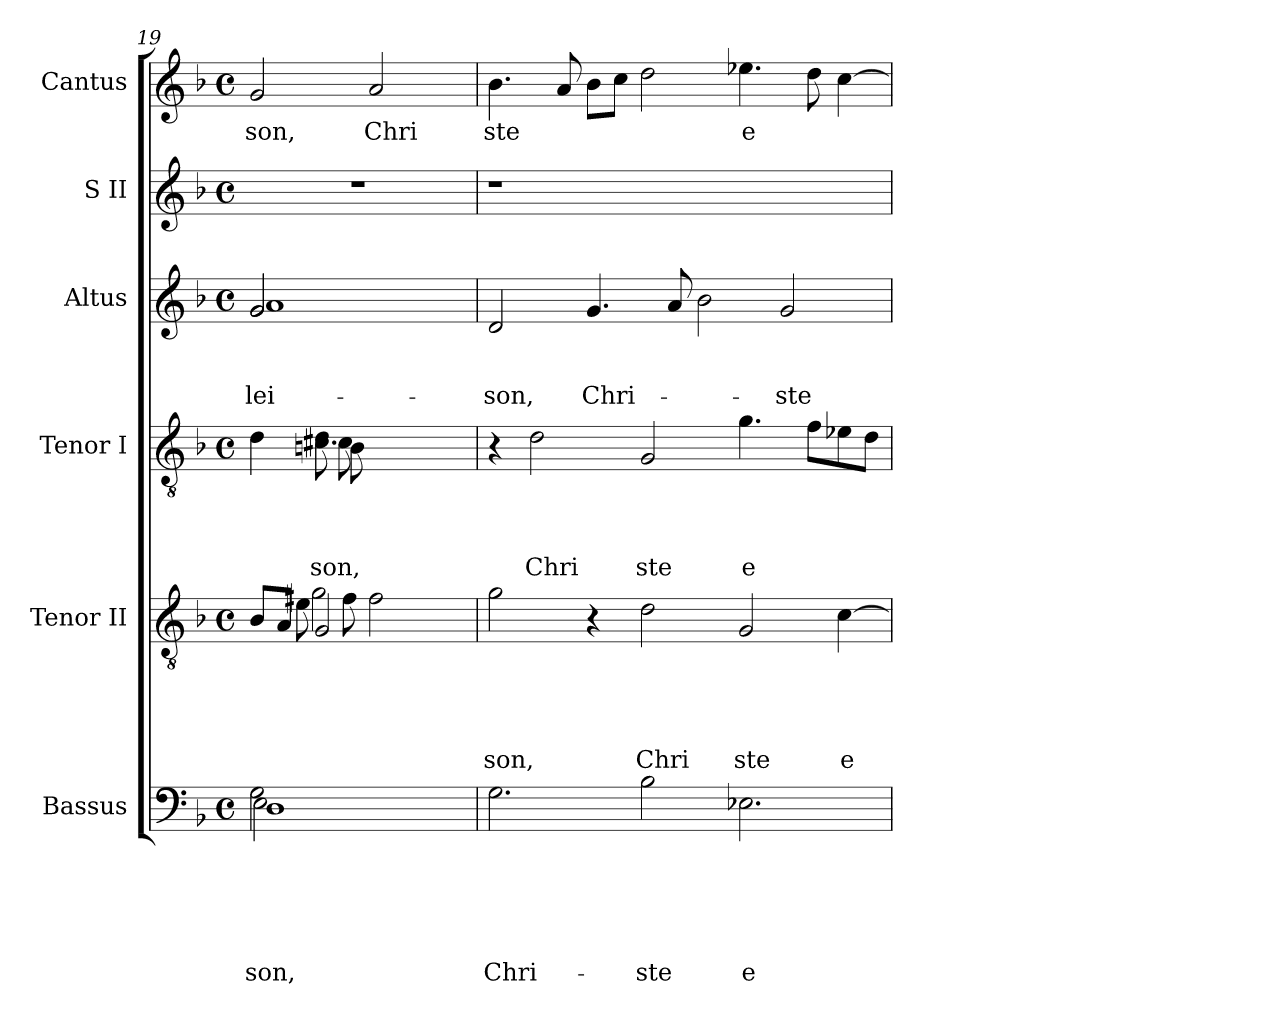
**kern	**text	**text	**text	**text	**text	**text	**kern	**text	**text	**text	**text	**text	**kern	**text	**text	**text	**text	**kern	**text	**text	**text	**kern	**kern	**text
*part6	*part6	*part6	*part6	*part6	*part6	*part6	*part5	*part5	*part5	*part5	*part5	*part5	*part4	*part4	*part4	*part4	*part4	*part3	*part3	*part3	*part3	*part2	*part1	*part1
*staff6	*staff6	*staff6	*staff6	*staff6	*staff6	*staff6	*staff5	*staff5	*staff5	*staff5	*staff5	*staff5	*staff4	*staff4	*staff4	*staff4	*staff4	*staff3	*staff3	*staff3	*staff3	*staff2	*staff1	*staff1
*I"Bassus	*	*	*	*	*	*	*I"Tenor II	*	*	*	*	*	*I"Tenor I	*	*	*	*	*I"Altus	*	*	*	*I"S II	*I"Cantus	*
*I'B	*	*	*	*	*	*	*I'T II	*	*	*	*	*	*I'T I	*	*	*	*	*I'A	*	*	*	*	*	*
*clefF4	*	*	*	*	*	*	*clefGv2	*	*	*	*	*	*clefGv2	*	*	*	*	*clefG2	*	*	*	*clefG2	*clefG2	*
*k[b-]	*	*	*	*	*	*	*k[b-]	*	*	*	*	*	*k[b-]	*	*	*	*	*k[b-]	*	*	*	*k[b-]	*k[b-]	*
*F:	*	*	*	*	*	*	*F:	*	*	*	*	*	*F:	*	*	*	*	*F:	*	*	*	*F:	*F:	*
*M4/4	*	*	*	*	*	*	*M4/4	*	*	*	*	*	*M4/4	*	*	*	*	*M4/4	*	*	*	*M4/4	*M4/4	*
*met(c)	*	*	*	*	*	*	*met(c)	*	*	*	*	*	*met(c)	*	*	*	*	*met(c)	*	*	*	*met(c)	*met(c)	*
=19	=19	=19	=19	=19	=19	=19	=19	=19	=19	=19	=19	=19	=19	=19	=19	=19	=19	=19	=19	=19	=19	=19	=19	=19
!	!	!	!	!	!	!LO:LY:b	!	!	!	!	!	!	!	!	!	!	!	!	!	!	!	!	!	!
*^	*	*	*	*	*	*	*	*	*	*	*	*	*	*	*	*	*	*	*	*	*	*	*	*
!	!	!	!	!	!	!	!LO:LY:b	!	!	!	!	!	!	!	!	!	!	!	!	!	!	!	!	!	!
*	*^	*	*	*	*	*	*	*	*	*	*	*	*	*	*	*	*	*	*	*	*	*	*	*	*
!	!	!	!	!	!	!	!	!LO:LY:b	!	!	!	!	!	!	!	!	!	!	!	!	!	!	!LO:LY:b	!	!	!
*	*	*	*	*	*	*	*	*	*^	*	*	*	*	*	*^	*	*	*	*	*^	*	*	*	*	*	*
*	*	*	*	*	*	*	*	*	*	*^	*	*	*	*	*	*	*^	*	*	*	*	*	*	*	*	*	*	*	*
*	*	*	*	*	*	*	*	*	*	*	*^	*	*	*	*	*	*	*	*^	*	*	*	*	*	*	*	*	*	*	*	*
!	!	!	!	!	!	!	!	!	!	!	!	!	!	!	!	!	!	!	!	!	!	!	!	!	!	!	!	!	!	!LO:LY:b	!	!	!
*	*	*	*	*	*	*	*	*	*	*	*	*	*	*	*	*	*	*	*	*	*	*	*	*	*	*	*^	*	*	*	*	*	*
!	!	!	!	!	!	!	!	!	!	!	!	!	!	!	!	!	!	!	!	!	!	!	!	!	!	!	!	!	!	!	!LO:LY:b	!	!	!LO:LY:b
2G\	2E\	1D	.	.	.	.	.	-son,	8B-/L	4ryy	4ryy	4ryy	.	.	.	.	.	4d\	4ryy	4ryy	4ryy	.	.	.	.	2g/	2g/	1a	.	.	-lei-	1r	2g/	son,
.	.	.	.	.	.	.	.	.	8A/J	.	.	.	.	.	.	.	.	.	.	.	.	.	.	.	.	.	.	.	.	.	.	.	.	.
!	!	!	!	!	!	!	!	!	!	!	!	!	!	!	!	!	!	!	!	!	!	!	!	!	!LO:LY:b	!	!	!	!	!	!	!	!	!
!	!	!	!	!	!	!	!	!	!	!	!	!	!	!	!	!	!	!	!	!	!	!	!	!	!LO:LY:b	!	!	!	!	!	!	!	!	!
.	.	.	.	.	.	.	.	.	2G/	2g\	8f#X\	8e\	.	.	.	.	.	4.d\	8c#\	8c#\	8Bn\	.	.	.	son,	.	.	.	.	.	.	.	.	.
.	.	.	.	.	.	.	.	.	.	.	2ryy	8ryy	.	.	.	.	.	.	4.ryy	4.ryy	4.ryy	.	.	.	.	.	.	.	.	.	.	.	.	.
!	!	!	!	!	!	!	!	!	!	!	!	!	!	!	!	!	!	!	!	!	!	!	!	!	!	!	!	!	!	!	!	!	!	!LO:LY:b
2ryy	2ryy	.	.	.	.	.	.	.	.	.	.	2f#\	.	.	.	.	.	.	.	.	.	.	.	.	.	2ryy	2ryy	.	.	.	.	.	2a/	Chri
.	.	.	.	.	.	.	.	.	.	.	.	.	.	.	.	.	.	4.ryy	.	.	.	.	.	.	.	.	.	.	.	.	.	.	.	.
.	.	.	.	.	.	.	.	.	4ryy	4ryy	.	.	.	.	.	.	.	.	4ryy	4ryy	4ryy	.	.	.	.	.	.	.	.	.	.	.	.	.
.	.	.	.	.	.	.	.	.	.	.	8ryy	.	.	.	.	.	.	.	.	.	.	.	.	.	.	.	.	.	.	.	.	.	.	.
*v	*v	*v	*	*	*	*	*	*	*	*	*	*	*	*	*	*	*	*v	*v	*v	*v	*	*	*	*	*v	*v	*v	*	*	*	*	*	*
*	*	*	*	*	*	*	*	*	*v	*v	*	*	*	*	*	*	*	*	*	*	*	*	*	*	*	*	*
=20	=20	=20	=20	=20	=20	=20	=20	=20	=20	=20	=20	=20	=20	=20	=20	=20	=20	=20	=20	=20	=20	=20	=20	=20	=20	=20
!	!	!	!	!	!	!LO:LY:b	!	!	!	!	!	!	!	!LO:LY:b	!	!	!	!	!	!	!	!	!LO:LY:b	!	!	!LO:LY:b
*	*	*	*	*	*	*	*v	*v	*v	*	*	*	*	*	*	*	*	*	*	*	*	*	*	*	*	*
2.G\	.	.	.	.	.	Chri-	2g\	.	.	.	.	son,	4r	.	.	.	.	2d/	.	.	-son,	1r	4.b-\	ste
!	!	!	!	!	!	!	!	!	!	!	!	!	!	!	!	!	!LO:LY:b	!	!	!	!	!	!	!
.	.	.	.	.	.	.	.	.	.	.	.	.	2d\	.	.	.	Chri	.	.	.	.	.	.	.
.	.	.	.	.	.	.	.	.	.	.	.	.	.	.	.	.	.	.	.	.	.	.	8a/	.
!	!	!	!	!	!	!	!	!	!	!	!	!	!	!	!	!	!	!	!	!	!LO:LY:b	!	!	!
.	.	.	.	.	.	.	4r	.	.	.	.	.	.	.	.	.	.	4.g/	.	.	Chri-	.	8b-\L	.
.	.	.	.	.	.	.	.	.	.	.	.	.	.	.	.	.	.	.	.	.	.	.	8cc\J	.
!	!	!	!	!	!	!LO:LY:b	!	!	!	!	!	!LO:LY:b	!	!	!	!	!LO:LY:b	!	!	!	!	!	!	!
2B-\	.	.	.	.	.	-ste	2d\	.	.	.	.	Chri	2G/	.	.	.	ste	.	.	.	.	.	2dd\	.
.	.	.	.	.	.	.	.	.	.	.	.	.	.	.	.	.	.	8a/	.	.	.	.	.	.
.	.	.	.	.	.	.	.	.	.	.	.	.	.	.	.	.	.	2b-\	.	.	.	1ryy	.	.
!	!	!	!	!	!	!LO:LY:b	!	!	!	!	!	!LO:LY:b	!	!	!	!	!LO:LY:b	!	!	!	!	!	!	!LO:LY:b
2.E-X\	.	.	.	.	.	e-	2G/	.	.	.	.	ste	4.g\	.	.	.	e	.	.	.	.	.	4.ee-X\	e
!	!	!	!	!	!	!	!	!	!	!	!	!	!	!	!	!	!	!	!	!	!LO:LY:b	!	!	!
.	.	.	.	.	.	.	.	.	.	.	.	.	.	.	.	.	.	2g/	.	.	-ste	.	.	.
.	.	.	.	.	.	.	.	.	.	.	.	.	8f\L	.	.	.	.	.	.	.	.	.	8dd\	.
!	!	!	!	!	!	!	!	!	!	!	!	!LO:LY:b	!	!	!	!	!	!	!	!	!	!	!	!
.	.	.	.	.	.	.	[<4c\	.	.	.	.	e	8e-X\	.	.	.	.	.	.	.	.	.	[<4cc\	.
.	.	.	.	.	.	.	.	.	.	.	.	.	8d\J	.	.	.	.	.	.	.	.	.	.	.
=	=	=	=	=	=	=	=	=	=	=	=	=	=	=	=	=	=	=	=	=	=	=	=	=
*-	*-	*-	*-	*-	*-	*-	*-	*-	*-	*-	*-	*-	*-	*-	*-	*-	*-	*-	*-	*-	*-	*-	*-	*-
